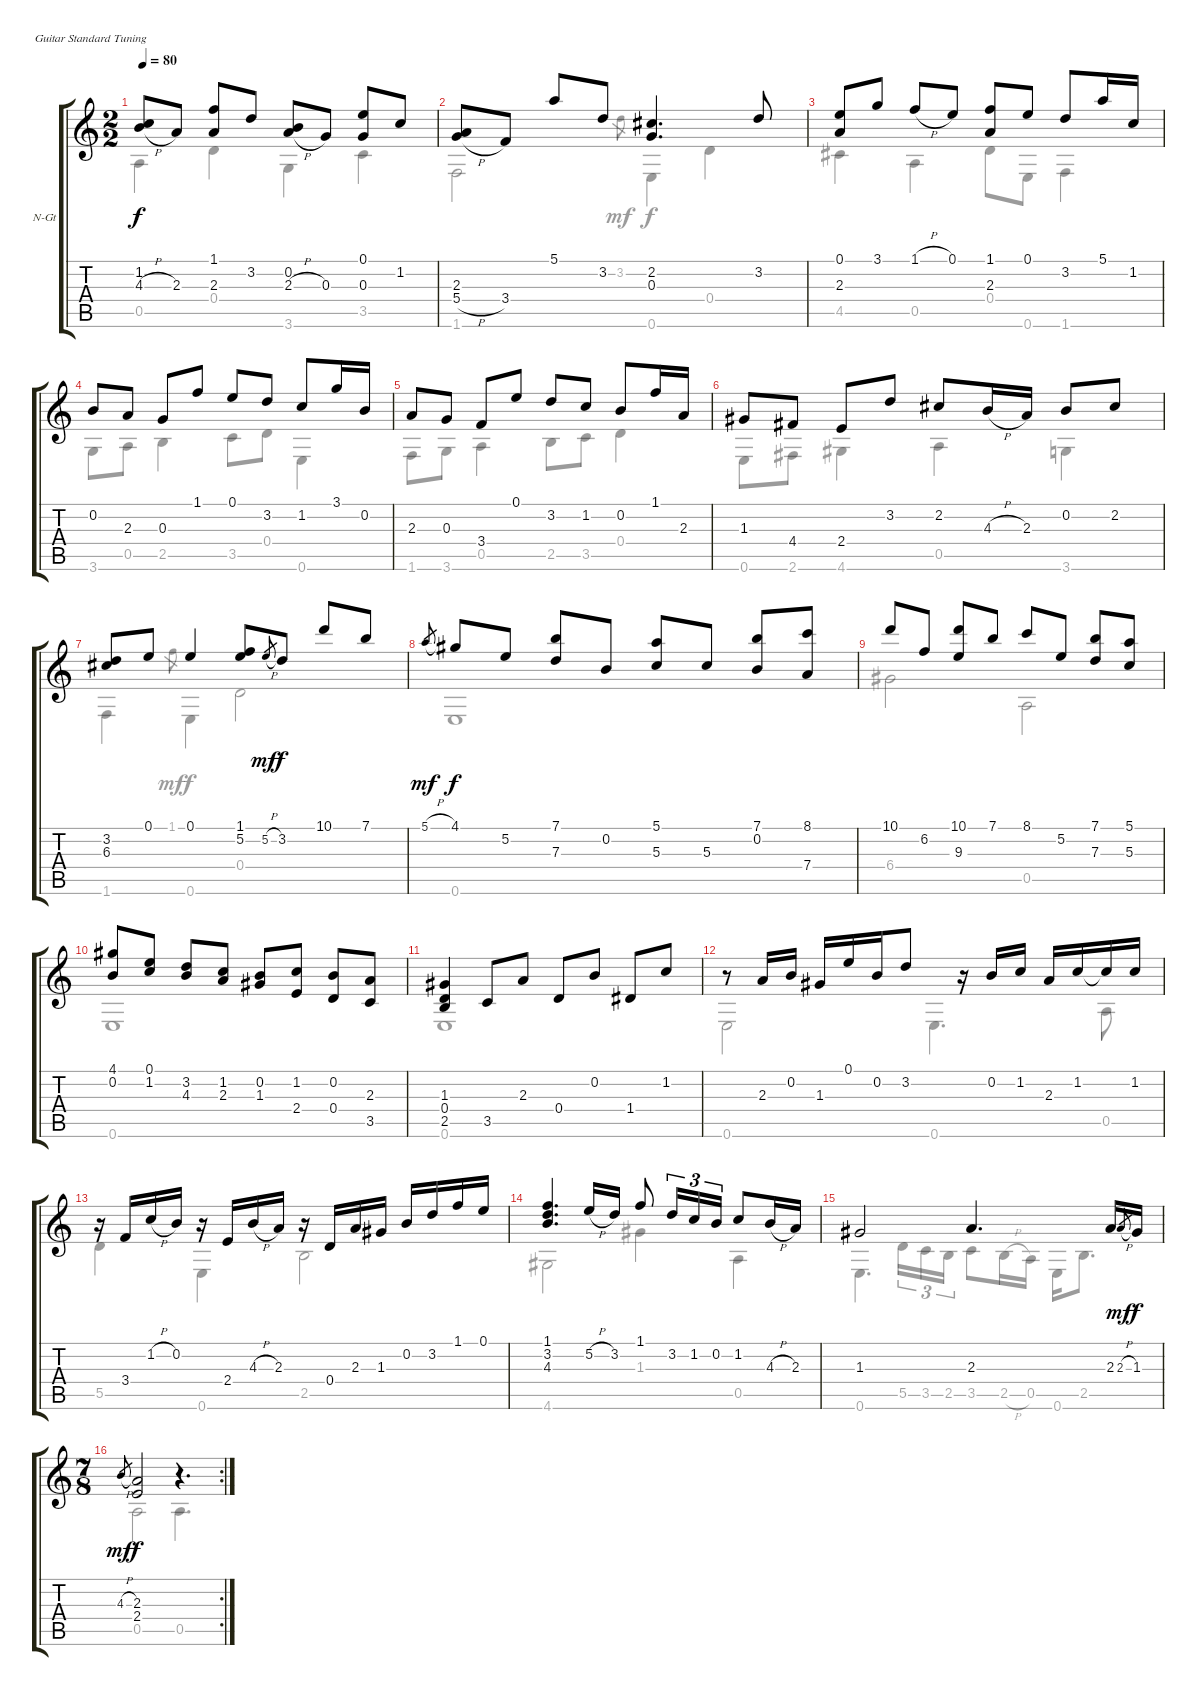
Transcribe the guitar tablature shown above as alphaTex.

\bracketExtendMode groupsimilarinstruments
\firstSystemTrackNameOrientation horizontal
\otherSystemsTrackNameOrientation horizontal
\track ("Allemande Largo" "N-Gt") {instrument acousticguitarnylon}
\staff {score tabs}
\tuning (E4 B3 G3 D3 A2 E2)
\voice
\ts (2 2)
\tempo 80
\clef g2
\ks c
(1.2 4.3{h}).8{dy f} 2.3.8 (1.1 2.3).8 3.2.8 (0.2 2.3{h}).8 0.3.8 (0.1 0.3).8 1.2.8 |
(2.3 5.4{h}).8 3.4.8 5.1.8 3.2.8 (2.2 0.3).4{d} 3.2.8 |
(0.1 2.3).8 3.1.8 1.1{h}.8 0.1.8 (1.1 2.3).8 0.1.8 3.2.8 5.1.16 1.2.16 |
0.2.8 2.3.8 0.3.8 1.1.8 0.1.8 3.2.8 1.2.8 3.1.16 0.2.16 |
2.3.8 0.3.8 3.4.8 0.1.8 3.2.8 1.2.8 0.2.8 1.1.16 2.3.16 |
1.3.8 4.4.8 2.4.8 3.2.8 2.2.8 4.3{h}.16 2.3.16 0.2.8 2.2.8 |
(3.2 6.3).8 0.1.8 0.1.4 (1.1 5.2).8 5.2{h}.8{gr dy mf} 3.2.8{dy f} 10.1.8 7.1.8 |
5.1{h}.8{gr dy mf} 4.1.8{dy f} 5.2.8 (7.1 7.3).8 0.2.8 (5.1 5.3).8 5.3.8 (7.1 0.2).8 (8.1 7.4).8 |
10.1.8 6.2.8 (10.1 9.3).8 7.1.8 8.1.8 5.2.8 (7.1 7.3).8 (5.1 5.3).8 |
(4.1 0.2).8 (0.1 1.2).8 (3.2 4.3).8 (1.2 2.3).8 (0.2 1.3).8 (1.2 2.4).8 (0.2 0.4).8 (2.3 3.5).8 |
(1.3 0.4 2.5).4 3.5.8 2.3.8 0.4.8 0.2.8 1.4.8 1.2.8 |
r.8 2.3.16 0.2.16 1.3.16 0.1.16 0.2.16 3.2.8 r.16 0.2.16 1.2.16 2.3.16 1.2.16 1.2{t}.16 1.2.16 |
r.16 3.4.16 1.2{h}.16 0.2.16 r.16 2.4.16 4.3{h}.16 2.3.16 r.16 0.4.16 2.3.16 1.3.16 0.2.16 3.2.16 1.1.16 0.1.16 |
(1.1 3.2 4.3).4{d} 5.2{h}.16 3.2.16 1.1.8 3.2.16{tu (3 2)} 1.2.16{tu (3 2)} 0.2.16{tu (3 2)} 1.2.8 4.3{h}.16 2.3.16 |
1.3.2 2.3.4{d} 2.3.16 2.3{h}.8{gr dy mf} 1.3.16{dy f} |
\rc 2
\ts (7 8)
\beaming (8 2 2 2 2)
4.3{h}.8{gr dy mf} (2.3 2.4).2{dy f} r.4{d}
\voice
\clef g2
\ottava regular
\simile none
\ks c
0.5.4{dy f} 0.4.4 3.6.4 3.5.4 |
1.6.2 3.2.8{gr dy mf} 0.6.4{dy f} 0.4.4 |
4.5.4 0.5.4 0.4.8 0.6.8 1.6.4 |
3.6.8 0.5.8 2.5.4 3.5.8 0.4.8 0.6.4 |
1.6.8 3.6.8 0.5.4 2.5.8 3.5.8 0.4.4 |
0.6.8 2.6.8 4.6.4 0.5.4 3.6.4 |
1.6.4 1.1.8{gr dy mf} 0.6.4{dy f} 0.4.2 |
0.6.1 |
6.4.2 0.5.2 |
0.6.1 |
0.6.1 |
0.6.2 0.6.4{d} 0.5.8 |
5.5.4 0.6.4 2.5.2 |
4.6.2 1.3.4 0.5.4 |
0.6.4{d} 5.5.16{tu (3 2)} 3.5.16{tu (3 2)} 2.5.16{tu (3 2)} 3.5.8 2.5{h}.16 0.5.16 0.6.16 2.5.8{d} |
0.5.2 0.5.4{d}
